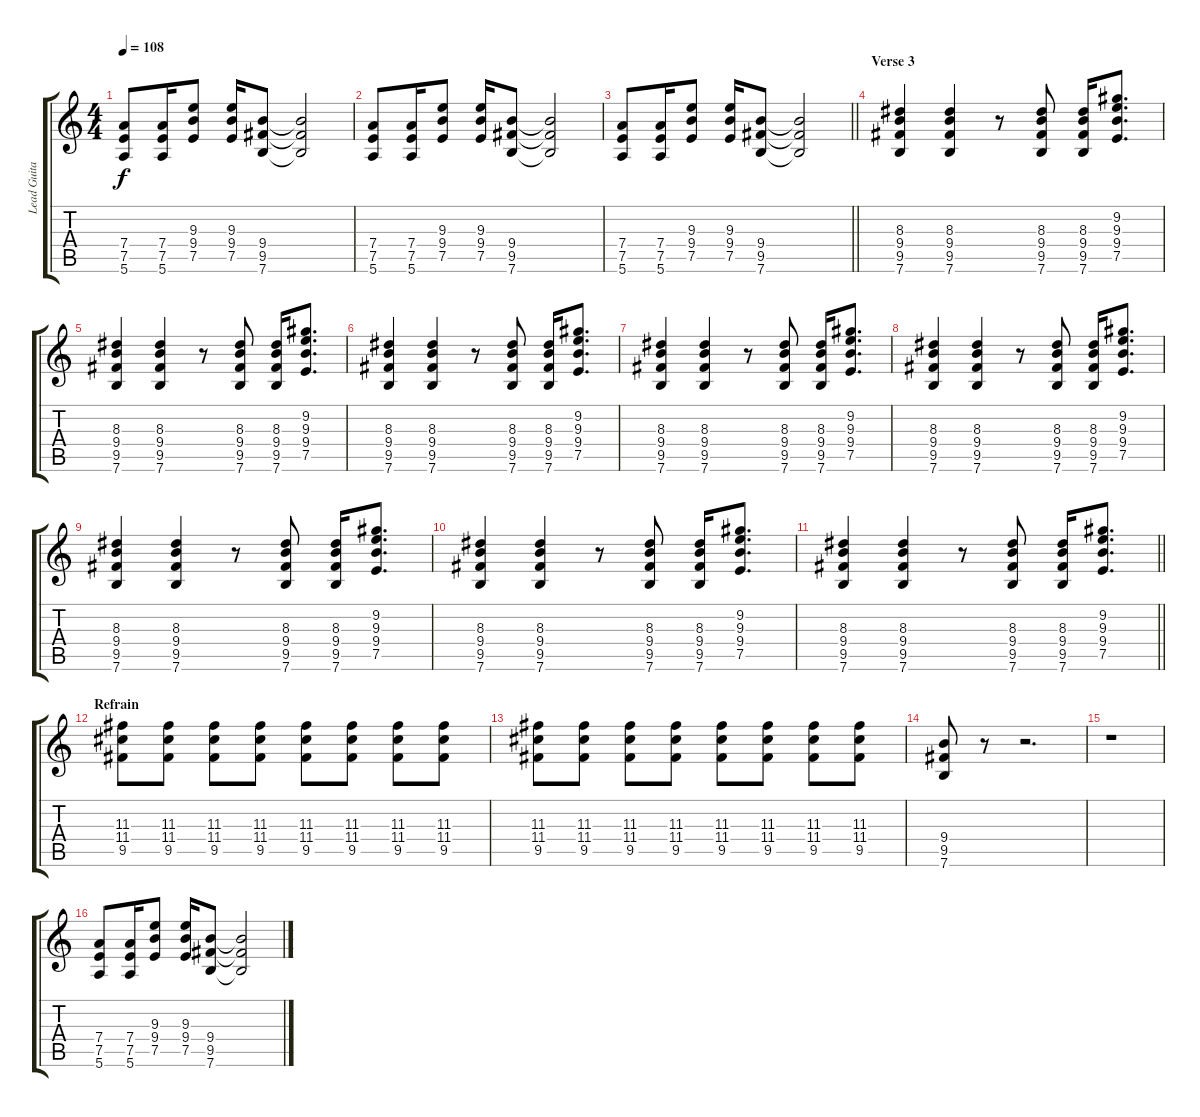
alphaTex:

\track ("Lead Guitar" "Lead Guita") {instrument distortionguitar}
\staff {score tabs}
\tuning (E4 B3 G3 D3 A2 E2) {hide}
\ts (4 4)
\tempo 108
\clef g2
\ks c
(7.4 7.5 5.6).8{dy f} (7.4 7.5 5.6).16 (9.3 9.4 7.5).8 (9.3 9.4 7.5).16 (9.4 9.5 7.6).8 (9.4{t} 9.5{t} 7.6{t}).2 |
(7.4 7.5 5.6).8 (7.4 7.5 5.6).16 (9.3 9.4 7.5).8 (9.3 9.4 7.5).16 (9.4 9.5 7.6).8 (9.4{t} 9.5{t} 7.6{t}).2 |
\barLineRight lightlight
(7.4 7.5 5.6).8 (7.4 7.5 5.6).16 (9.3 9.4 7.5).8 (9.3 9.4 7.5).16 (9.4 9.5 7.6).8 (9.4{t} 9.5{t} 7.6{t}).2 |
\section ("" "Verse 3")
(8.3 9.4 9.5 7.6).4 (8.3 9.4 9.5 7.6).4 r.8 (8.3 9.4 9.5 7.6).8 (8.3 9.4 9.5 7.6).16 (9.2 9.3 9.4 7.5).8{d} |
(8.3 9.4 9.5 7.6).4 (8.3 9.4 9.5 7.6).4 r.8 (8.3 9.4 9.5 7.6).8 (8.3 9.4 9.5 7.6).16 (9.2 9.3 9.4 7.5).8{d} |
(8.3 9.4 9.5 7.6).4 (8.3 9.4 9.5 7.6).4 r.8 (8.3 9.4 9.5 7.6).8 (8.3 9.4 9.5 7.6).16 (9.2 9.3 9.4 7.5).8{d} |
(8.3 9.4 9.5 7.6).4 (8.3 9.4 9.5 7.6).4 r.8 (8.3 9.4 9.5 7.6).8 (8.3 9.4 9.5 7.6).16 (9.2 9.3 9.4 7.5).8{d} |
(8.3 9.4 9.5 7.6).4 (8.3 9.4 9.5 7.6).4 r.8 (8.3 9.4 9.5 7.6).8 (8.3 9.4 9.5 7.6).16 (9.2 9.3 9.4 7.5).8{d} |
(8.3 9.4 9.5 7.6).4 (8.3 9.4 9.5 7.6).4 r.8 (8.3 9.4 9.5 7.6).8 (8.3 9.4 9.5 7.6).16 (9.2 9.3 9.4 7.5).8{d} |
(8.3 9.4 9.5 7.6).4 (8.3 9.4 9.5 7.6).4 r.8 (8.3 9.4 9.5 7.6).8 (8.3 9.4 9.5 7.6).16 (9.2 9.3 9.4 7.5).8{d} |
\barLineRight lightlight
(8.3 9.4 9.5 7.6).4 (8.3 9.4 9.5 7.6).4 r.8 (8.3 9.4 9.5 7.6).8 (8.3 9.4 9.5 7.6).16 (9.2 9.3 9.4 7.5).8{d} |
\section ("" "Refrain")
(11.3 11.4 9.5).8 (11.3 11.4 9.5).8 (11.3 11.4 9.5).8 (11.3 11.4 9.5).8 (11.3 11.4 9.5).8 (11.3 11.4 9.5).8 (11.3 11.4 9.5).8 (11.3 11.4 9.5).8 |
(11.3 11.4 9.5).8 (11.3 11.4 9.5).8 (11.3 11.4 9.5).8 (11.3 11.4 9.5).8 (11.3 11.4 9.5).8 (11.3 11.4 9.5).8 (11.3 11.4 9.5).8 (11.3 11.4 9.5).8 |
(9.4 9.5 7.6).8 r.8 r.2{d} |
r.1 |
(7.4 7.5 5.6).8 (7.4 7.5 5.6).16 (9.3 9.4 7.5).8 (9.3 9.4 7.5).16 (9.4 9.5 7.6).8 (9.4{t} 9.5{t} 7.6{t}).2
